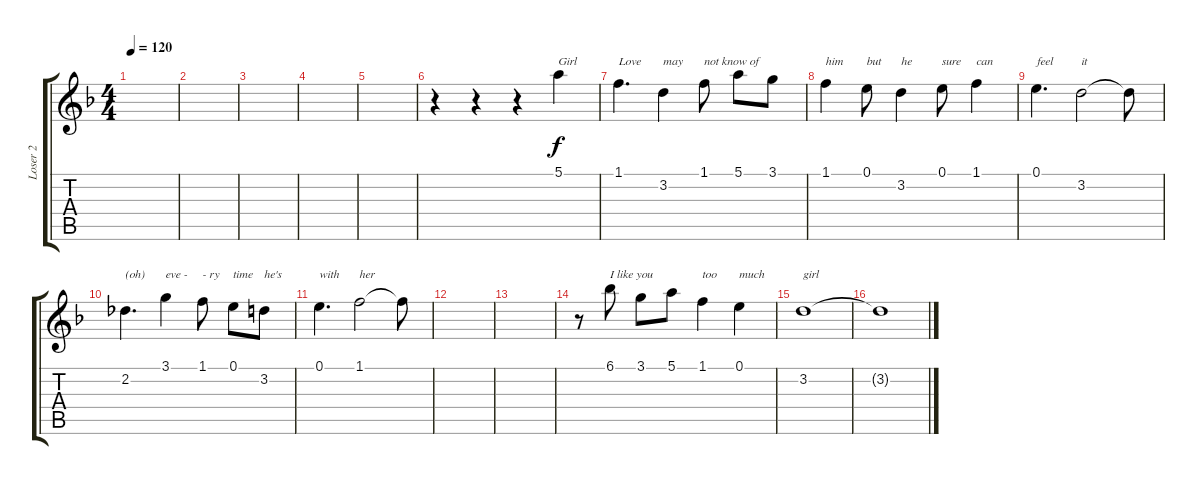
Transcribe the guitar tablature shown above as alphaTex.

\track ("Loser 2" "Loser 2") {instrument electricguitarclean}
\staff {score tabs}
\tuning (E4 B3 G3 D3 A2 E2) {hide}
\ts (4 4)
\tempo 120
\clef g2
\ks f
|
|
|
|
|
r.4 r.4 r.4 5.1.4{txt "Girl"} |
1.1.4{d txt "Love"} 3.2.4{txt "may"} 1.1.8{txt "not know of"} 5.1.8 3.1.8 |
1.1.4{txt "him"} 0.1.8{txt "but"} 3.2.4{txt "he          sure"} 0.1.8 1.1.4{txt "can"} |
0.1.4{d txt "feel"} 3.2.2{txt "it"} 3.2{t}.8 |
2.2.4{d txt "(oh)"} 3.1.4{txt "eve -"} 1.1.8{txt "- ry"} 0.1.8{txt "time"} 3.2.8{txt "he's"} |
0.1.4{d txt "with"} 1.1.2{txt "her"} 1.1{t}.8 |
|
|
r.8 6.1.8{txt "I like you"} 3.1.8 5.1.8 1.1.4{txt "too"} 0.1.4{txt "much"} |
3.2.1{txt "girl"} |
3.2{t}.1
